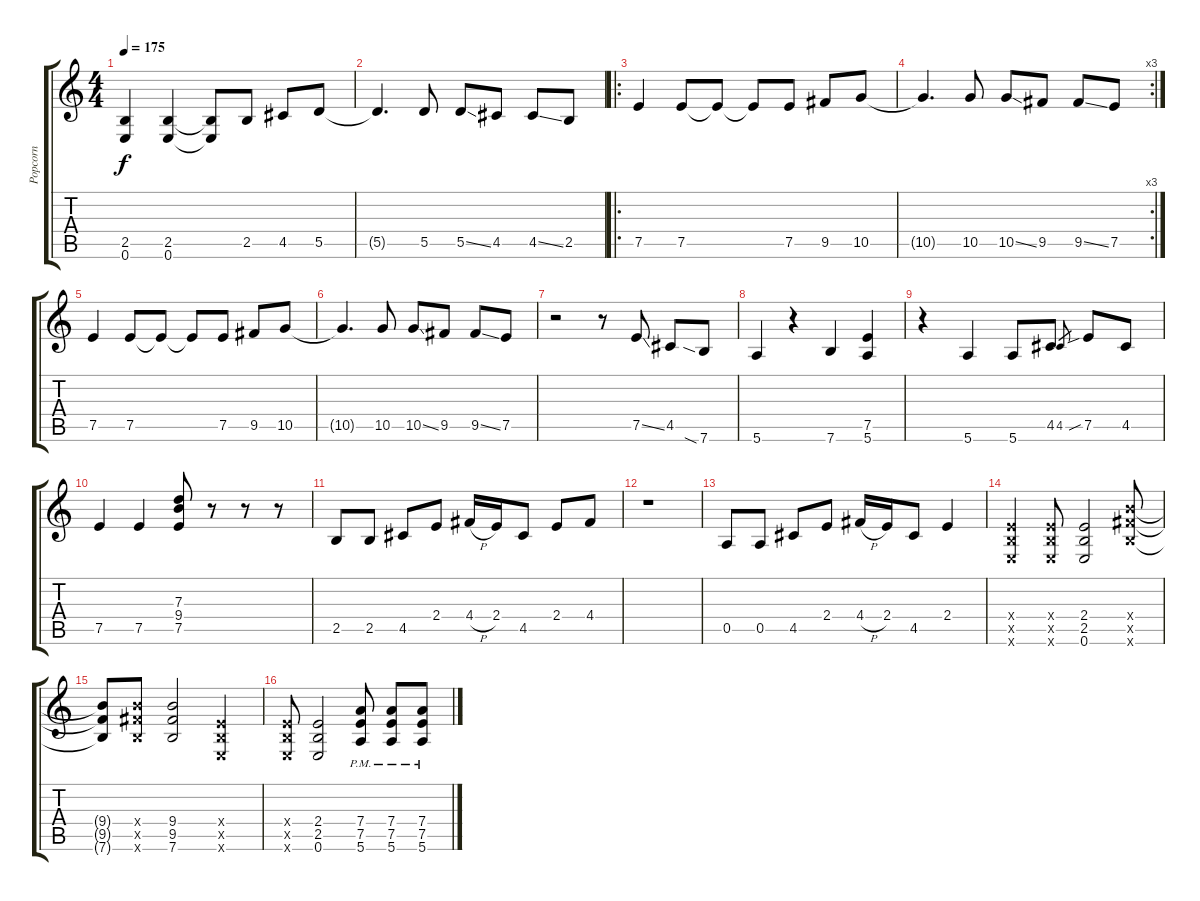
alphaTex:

\track ("Popcorn " "Popcorn ") {instrument distortionguitar}
\staff {score tabs}
\tuning (E4 B3 G3 D3 A2 E2) {hide}
\ts (4 4)
\tempo 175
\clef g2
\ks c
(2.5 0.6).4{dy f instrument distortionguitar} (2.5 0.6).4 (2.5{t} 0.6{t}).8 2.5.8 4.5.8 5.5.8 |
5.5{t}.4{d} 5.5.8 5.5{ss}.8 4.5.8 4.5{ss}.8 2.5.8 |
\ro
7.5.4 7.5.8 7.5{t}.8 7.5{t}.8 7.5.8 9.5.8 10.5.8 |
\rc 3
10.5{t}.4{d} 10.5.8 10.5{ss}.8 9.5.8 9.5{ss}.8 7.5.8 |
7.5.4 7.5.8 7.5{t}.8 7.5{t}.8 7.5.8 9.5.8 10.5.8 |
10.5{t}.4{d} 10.5.8 10.5{ss}.8 9.5.8 9.5{ss}.8 7.5.8 |
r.2 r.8 7.5{ss}.8 4.5.8 7.6{sia}.8 |
5.6.4 r.4 7.6.4 (7.5 5.6).4 |
r.4 5.6.4 5.6.8 4.5.8 4.5.8{gr} 7.5{sib}.8 4.5.8 |
7.5.4 7.5.4 (7.3 9.4 7.5).8 r.8 r.8 r.8 |
2.5.8 2.5.8 4.5.8 2.4.8 4.4{h}.16 2.4.16 4.5.8 2.4.8 4.4.8 |
r.1 |
0.5.8 0.5.8 4.5.8 2.4.8 4.4{h}.16 2.4.16 4.5.8 2.4.4 |
(2.4{x} 2.5{x} 0.6{x}).4 (2.4{x} 2.5{x} 0.6{x}).8 (2.4 2.5 0.6).2 (9.4{x} 9.5{x} 7.6{x}).8 |
(9.4{t} 9.5{t} 7.6{t}).8 (9.4{x} 9.5{x} 7.6{x}).8 (9.4 9.5 7.6).2 (2.4{x} 2.5{x} 0.6{x}).4 |
(2.4{x} 2.5{x} 0.6{x}).8 (2.4 2.5 0.6).2 (7.4{pm} 7.5{pm} 5.6{pm}).8 (7.4{pm} 7.5{pm} 5.6{pm}).8 (7.4{pm} 7.5{pm} 5.6{pm}).8
